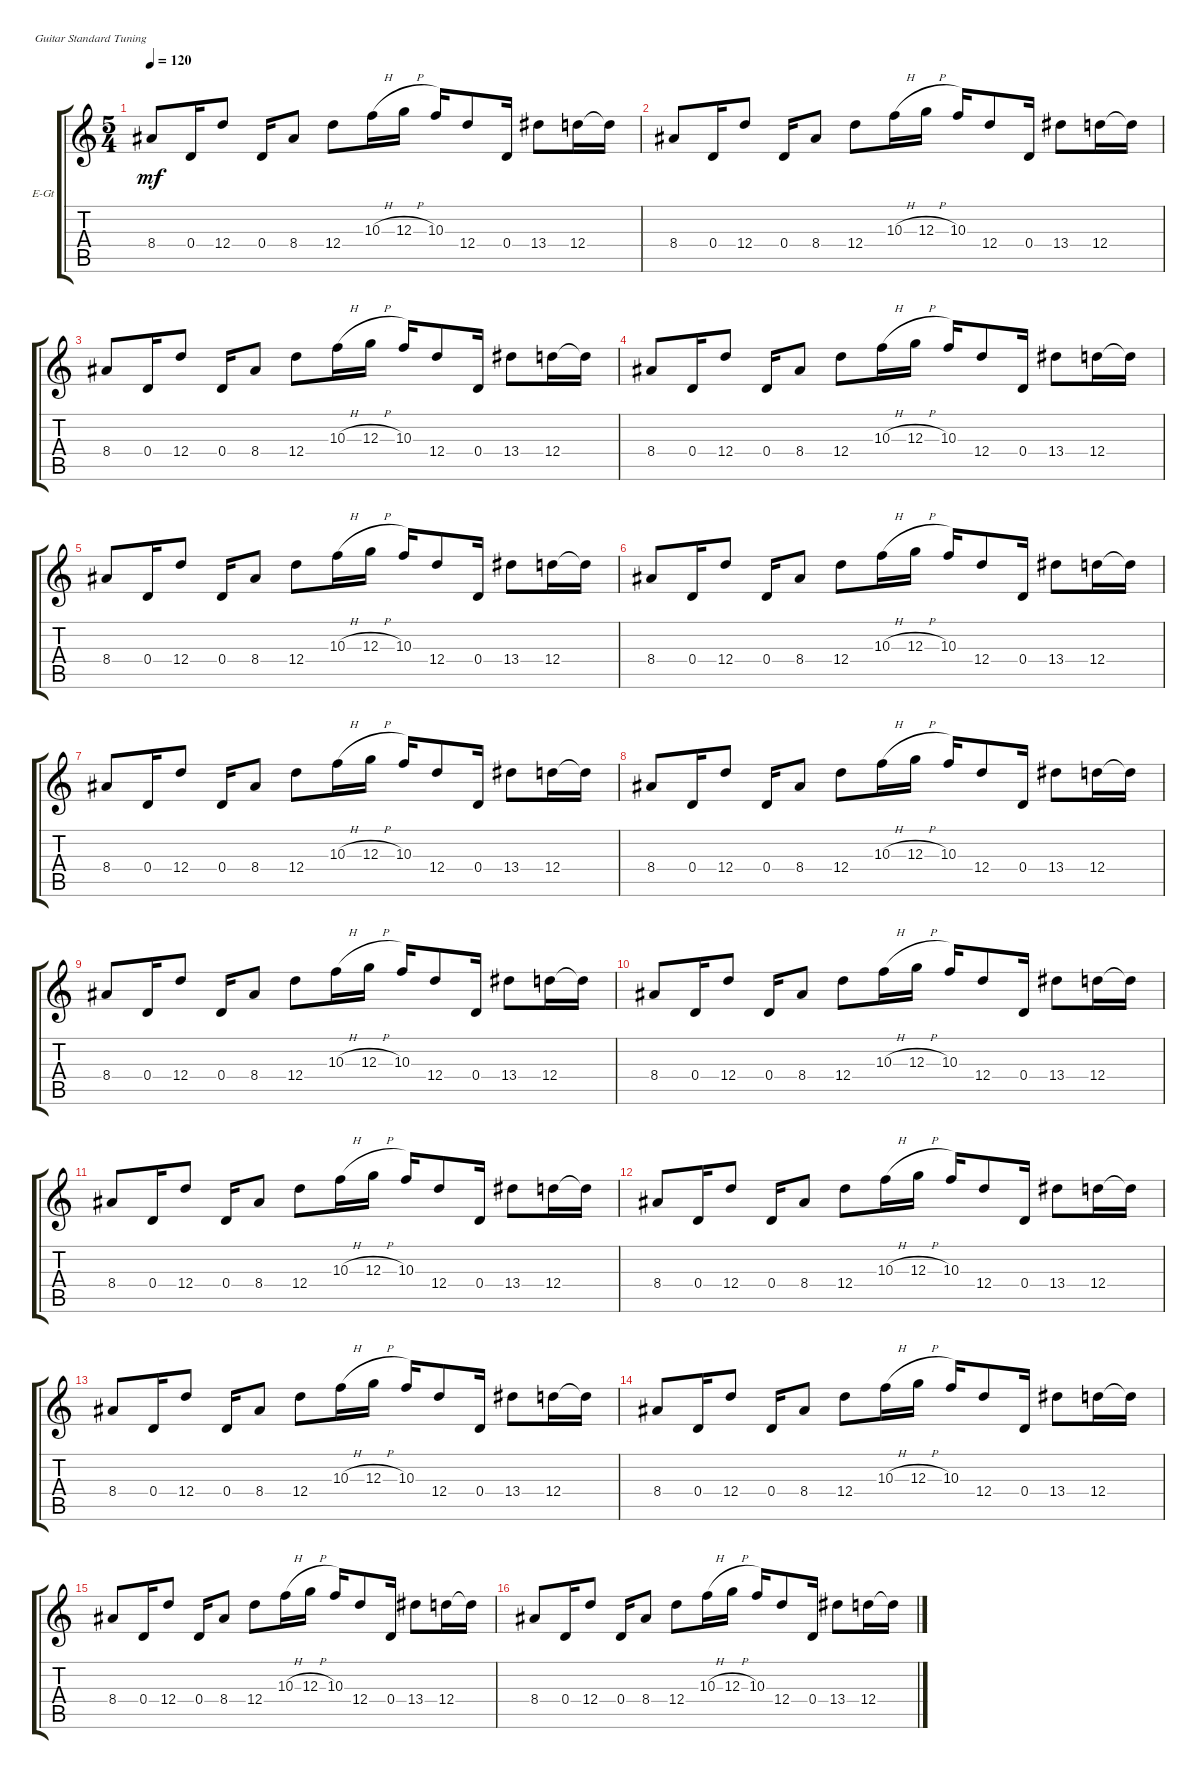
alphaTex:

\defaultSystemsLayout 4
\bracketExtendMode groupsimilarinstruments
\firstSystemTrackNameOrientation horizontal
\otherSystemsTrackNameOrientation horizontal
\track ("Guitar 1" "E-Gt") {instrument overdrivenguitar}
\staff {score tabs}
\tuning (E4 B3 G3 D3 A2 E2)
\ts (5 4)
\tempo 120
\clef g2
\ks c
8.4.8{dy mf instrument overdrivenguitar} 0.4.16 12.4.8 0.4.16 8.4.8 12.4.8 10.3{h}.16 12.3{h}.16 10.3.16 12.4.8 0.4.16 13.4.8 12.4.16 12.4{t}.16 |
8.4.8 0.4.16 12.4.8 0.4.16 8.4.8 12.4.8 10.3{h}.16 12.3{h}.16 10.3.16 12.4.8 0.4.16 13.4.8 12.4.16 12.4{t}.16 |
8.4.8 0.4.16 12.4.8 0.4.16 8.4.8 12.4.8 10.3{h}.16 12.3{h}.16 10.3.16 12.4.8 0.4.16 13.4.8 12.4.16 12.4{t}.16 |
8.4.8 0.4.16 12.4.8 0.4.16 8.4.8 12.4.8 10.3{h}.16 12.3{h}.16 10.3.16 12.4.8 0.4.16 13.4.8 12.4.16 12.4{t}.16 |
8.4.8 0.4.16 12.4.8 0.4.16 8.4.8 12.4.8 10.3{h}.16 12.3{h}.16 10.3.16 12.4.8 0.4.16 13.4.8 12.4.16 12.4{t}.16 |
8.4.8 0.4.16 12.4.8 0.4.16 8.4.8 12.4.8 10.3{h}.16 12.3{h}.16 10.3.16 12.4.8 0.4.16 13.4.8 12.4.16 12.4{t}.16 |
8.4.8 0.4.16 12.4.8 0.4.16 8.4.8 12.4.8 10.3{h}.16 12.3{h}.16 10.3.16 12.4.8 0.4.16 13.4.8 12.4.16 12.4{t}.16 |
8.4.8 0.4.16 12.4.8 0.4.16 8.4.8 12.4.8 10.3{h}.16 12.3{h}.16 10.3.16 12.4.8 0.4.16 13.4.8 12.4.16 12.4{t}.16 |
8.4.8 0.4.16 12.4.8 0.4.16 8.4.8 12.4.8 10.3{h}.16 12.3{h}.16 10.3.16 12.4.8 0.4.16 13.4.8 12.4.16 12.4{t}.16 |
8.4.8 0.4.16 12.4.8 0.4.16 8.4.8 12.4.8 10.3{h}.16 12.3{h}.16 10.3.16 12.4.8 0.4.16 13.4.8 12.4.16 12.4{t}.16 |
8.4.8 0.4.16 12.4.8 0.4.16 8.4.8 12.4.8 10.3{h}.16 12.3{h}.16 10.3.16 12.4.8 0.4.16 13.4.8 12.4.16 12.4{t}.16 |
8.4.8 0.4.16 12.4.8 0.4.16 8.4.8 12.4.8 10.3{h}.16 12.3{h}.16 10.3.16 12.4.8 0.4.16 13.4.8 12.4.16 12.4{t}.16 |
8.4.8 0.4.16 12.4.8 0.4.16 8.4.8 12.4.8 10.3{h}.16 12.3{h}.16 10.3.16 12.4.8 0.4.16 13.4.8 12.4.16 12.4{t}.16 |
8.4.8 0.4.16 12.4.8 0.4.16 8.4.8 12.4.8 10.3{h}.16 12.3{h}.16 10.3.16 12.4.8 0.4.16 13.4.8 12.4.16 12.4{t}.16 |
8.4.8 0.4.16 12.4.8 0.4.16 8.4.8 12.4.8 10.3{h}.16 12.3{h}.16 10.3.16 12.4.8 0.4.16 13.4.8 12.4.16 12.4{t}.16 |
8.4.8 0.4.16 12.4.8 0.4.16 8.4.8 12.4.8 10.3{h}.16 12.3{h}.16 10.3.16 12.4.8 0.4.16 13.4.8 12.4.16 12.4{t}.16
